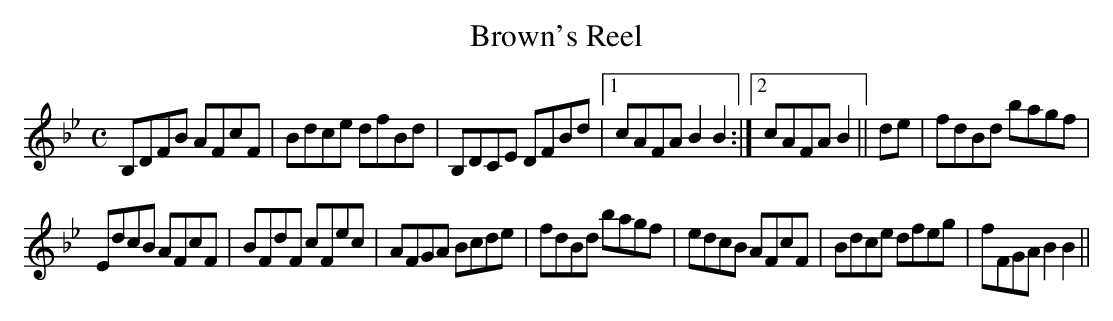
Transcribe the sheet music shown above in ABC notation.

X:1
T:Brown's Reel
M:C
L:1/8
K:Bb
B,DFB AFcF|Bdce dfBd|B,DCE DFBd|1 cAFA B2B2:|2 cAFA B2||de|fdBd bagf|
EdcB AFcF|BFdF cFec|AFGA Bcde|fdBd bagf|edcB AFcF|Bdce dfeg|fFGA B2B2||
